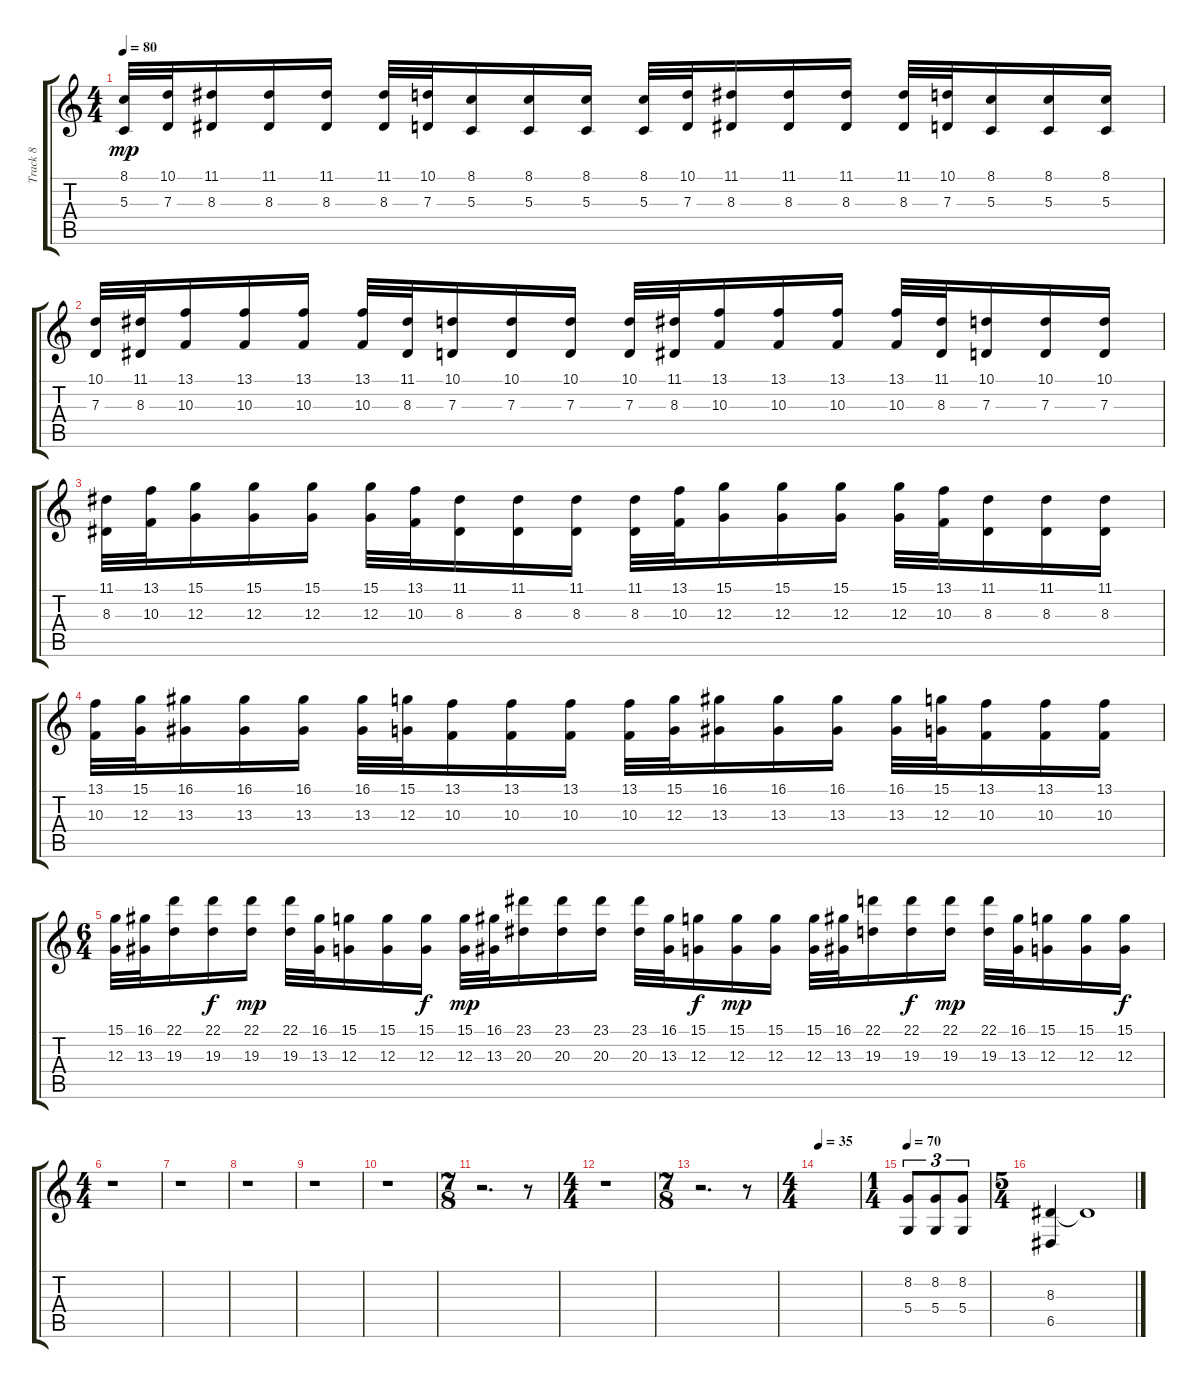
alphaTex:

\track ("Track 8" "Track 8") {instrument stringensemble1}
\staff {score tabs}
\tuning (E4 B3 G3 D3 A2 D2) {hide}
\ts (4 4)
\tempo 80
\clef g2
\ks c
(8.1 5.3).32{dy mp} (10.1 7.3).32 (11.1 8.3).16 (11.1 8.3).16 (11.1 8.3).16 (11.1 8.3).32 (10.1 7.3).32 (8.1 5.3).16 (8.1 5.3).16 (8.1 5.3).16 (8.1 5.3).32 (10.1 7.3).32 (11.1 8.3).16 (11.1 8.3).16 (11.1 8.3).16 (11.1 8.3).32 (10.1 7.3).32 (8.1 5.3).16 (8.1 5.3).16 (8.1 5.3).16 |
(10.1 7.3).32 (11.1 8.3).32 (13.1 10.3).16 (13.1 10.3).16 (13.1 10.3).16 (13.1 10.3).32 (11.1 8.3).32 (10.1 7.3).16 (10.1 7.3).16 (10.1 7.3).16 (10.1 7.3).32 (11.1 8.3).32 (13.1 10.3).16 (13.1 10.3).16 (13.1 10.3).16 (13.1 10.3).32 (11.1 8.3).32 (10.1 7.3).16 (10.1 7.3).16 (10.1 7.3).16 |
(11.1 8.3).32 (13.1 10.3).32 (15.1 12.3).16 (15.1 12.3).16 (15.1 12.3).16 (15.1 12.3).32 (13.1 10.3).32 (11.1 8.3).16 (11.1 8.3).16 (11.1 8.3).16 (11.1 8.3).32 (13.1 10.3).32 (15.1 12.3).16 (15.1 12.3).16 (15.1 12.3).16 (15.1 12.3).32 (13.1 10.3).32 (11.1 8.3).16 (11.1 8.3).16 (11.1 8.3).16 |
(13.1 10.3).32 (15.1 12.3).32 (16.1 13.3).16 (16.1 13.3).16 (16.1 13.3).16 (16.1 13.3).32 (15.1 12.3).32 (13.1 10.3).16 (13.1 10.3).16 (13.1 10.3).16 (13.1 10.3).32 (15.1 12.3).32 (16.1 13.3).16 (16.1 13.3).16 (16.1 13.3).16 (16.1 13.3).32 (15.1 12.3).32 (13.1 10.3).16 (13.1 10.3).16 (13.1 10.3).16 |
\ts (6 4)
(15.1 12.3).32 (16.1 13.3).32 (22.1 19.3).16 (22.1 19.3).16{dy f} (22.1 19.3).16{dy mp} (22.1 19.3).32 (16.1 13.3).32 (15.1 12.3).16 (15.1 12.3).16 (15.1 12.3).16{dy f} (15.1 12.3).32{dy mp} (16.1 13.3).32 (23.1 20.3).16 (23.1 20.3).16 (23.1 20.3).16 (23.1 20.3).32 (16.1 13.3).32 (15.1 12.3).16{dy f} (15.1 12.3).16{dy mp} (15.1 12.3).16 (15.1 12.3).32 (16.1 13.3).32 (22.1 19.3).16 (22.1 19.3).16{dy f} (22.1 19.3).16{dy mp} (22.1 19.3).32 (16.1 13.3).32 (15.1 12.3).16 (15.1 12.3).16 (15.1 12.3).16{dy f} |
\ts (4 4)
r.1 |
r.1 |
r.1 |
r.1 |
r.1 |
\ts (7 8)
r.2{d} r.8 |
\ts (4 4)
r.1 |
\ts (7 8)
r.2{d} r.8 |
\ts (4 4)
\tempo 35
|
\ts (1 4)
\tempo 85
\tempo 70
(8.2 5.4).8{tu (3 2)} (8.2 5.4).8{tu (3 2)} (8.2 5.4).8{tu (3 2)} |
\ts (5 4)
(8.3 6.5).4 8.3{t}.1
